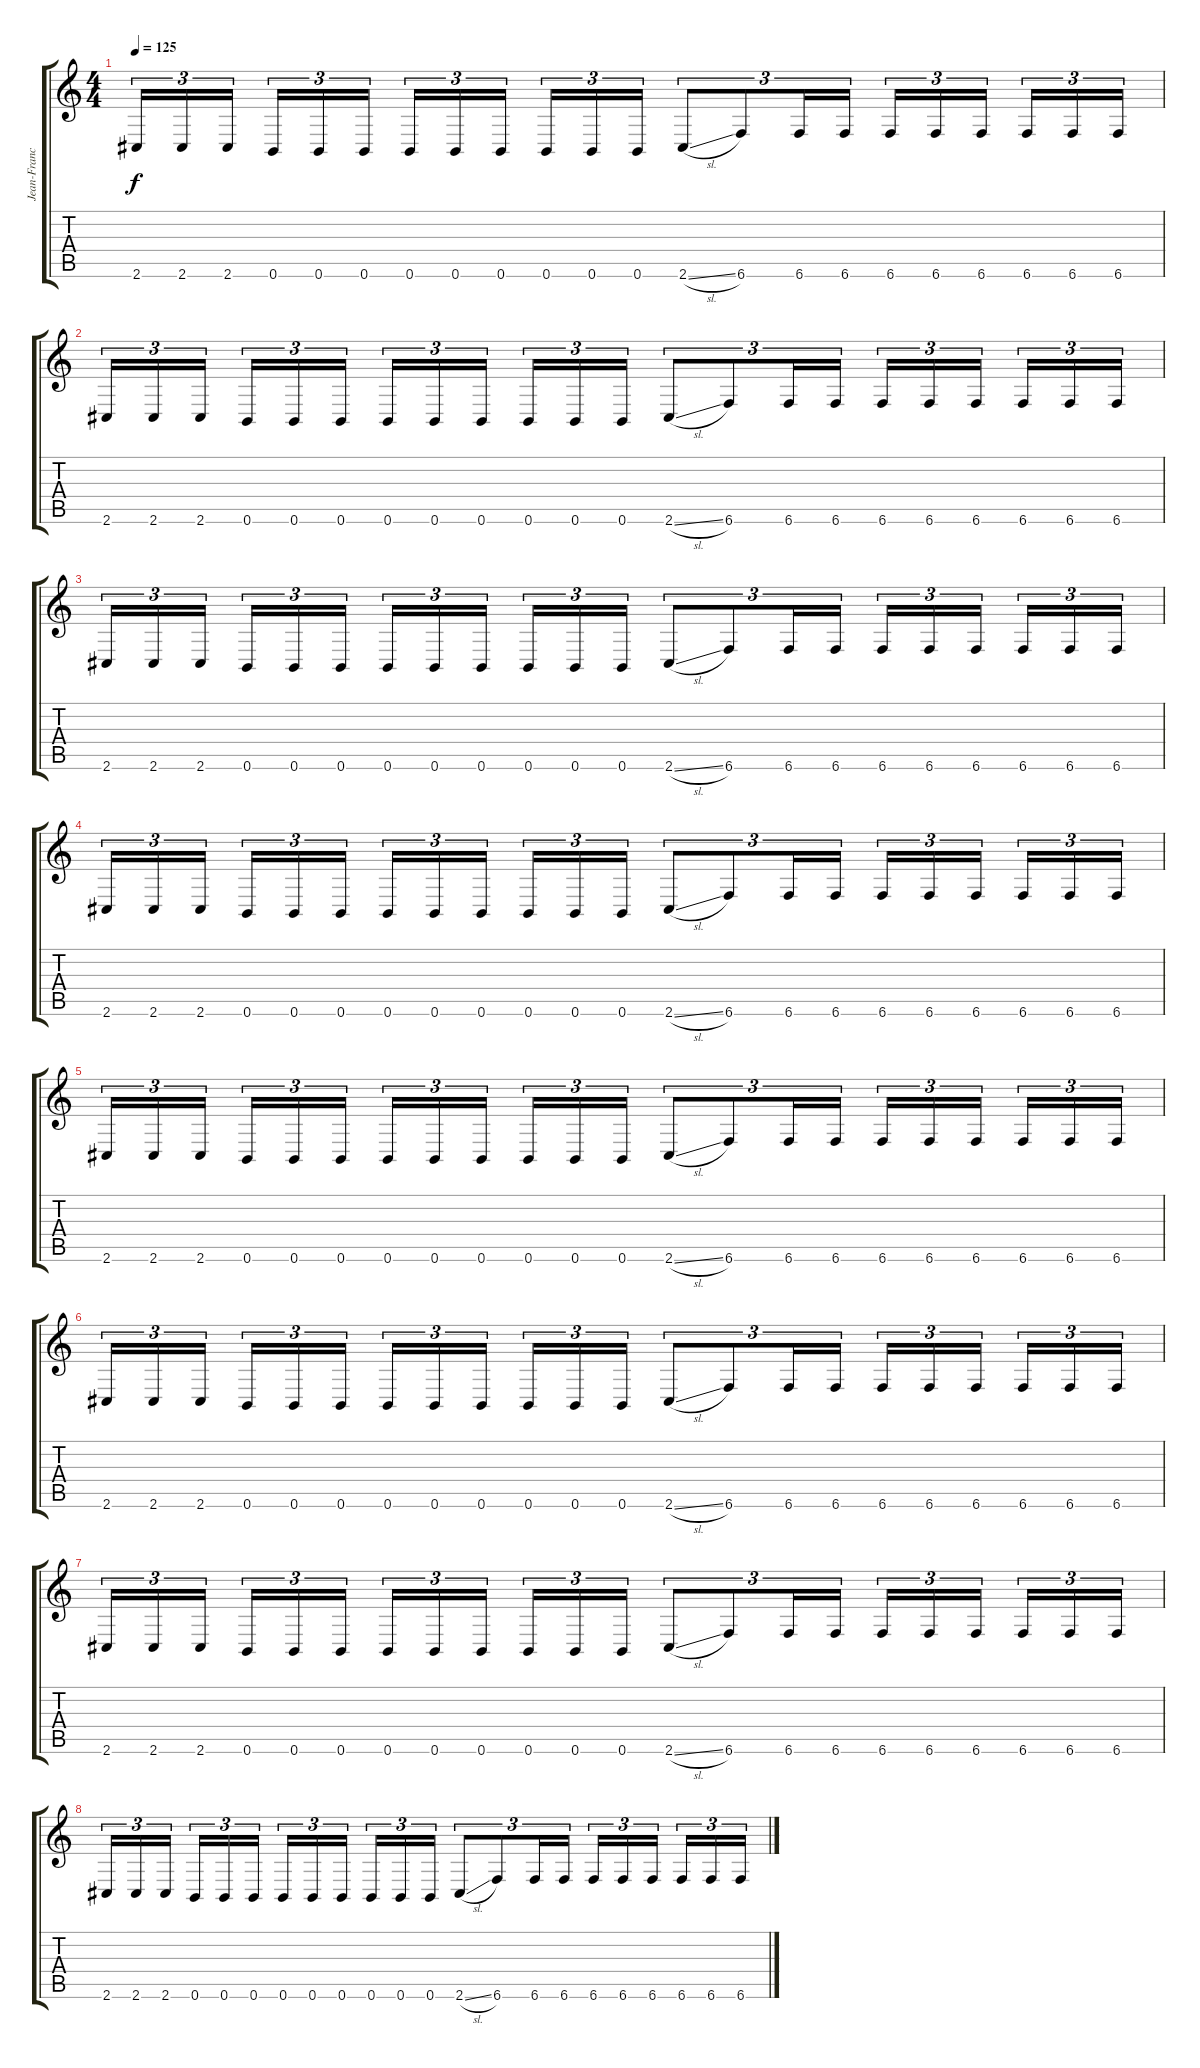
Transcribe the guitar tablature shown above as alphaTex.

\track ("Jean-Francois Dagenais (Lead)" "Jean-Franc") {instrument distortionguitar}
\staff {score tabs}
\tuning (B3 Gb3 D3 A2 E2 B1) {hide}
\ts (4 4)
\tempo 125
\clef g2
\ks c
2.6.16{tu (3 2) dy f} 2.6.16{tu (3 2)} 2.6.16{tu (3 2) beam splitsecondary} 0.6.16{tu (3 2)} 0.6.16{tu (3 2)} 0.6.16{tu (3 2)} 0.6.16{tu (3 2)} 0.6.16{tu (3 2)} 0.6.16{tu (3 2) beam splitsecondary} 0.6.16{tu (3 2)} 0.6.16{tu (3 2)} 0.6.16{tu (3 2)} 2.6{sl}.8{tu (3 2)} 6.6.8{tu (3 2)} 6.6.16{tu (3 2)} 6.6.16{tu (3 2)} 6.6.16{tu (3 2)} 6.6.16{tu (3 2)} 6.6.16{tu (3 2) beam splitsecondary} 6.6.16{tu (3 2)} 6.6.16{tu (3 2)} 6.6.16{tu (3 2)} |
2.6.16{tu (3 2)} 2.6.16{tu (3 2)} 2.6.16{tu (3 2) beam splitsecondary} 0.6.16{tu (3 2)} 0.6.16{tu (3 2)} 0.6.16{tu (3 2)} 0.6.16{tu (3 2)} 0.6.16{tu (3 2)} 0.6.16{tu (3 2) beam splitsecondary} 0.6.16{tu (3 2)} 0.6.16{tu (3 2)} 0.6.16{tu (3 2)} 2.6{sl}.8{tu (3 2)} 6.6.8{tu (3 2)} 6.6.16{tu (3 2)} 6.6.16{tu (3 2)} 6.6.16{tu (3 2)} 6.6.16{tu (3 2)} 6.6.16{tu (3 2) beam splitsecondary} 6.6.16{tu (3 2)} 6.6.16{tu (3 2)} 6.6.16{tu (3 2)} |
2.6.16{tu (3 2)} 2.6.16{tu (3 2)} 2.6.16{tu (3 2) beam splitsecondary} 0.6.16{tu (3 2)} 0.6.16{tu (3 2)} 0.6.16{tu (3 2)} 0.6.16{tu (3 2)} 0.6.16{tu (3 2)} 0.6.16{tu (3 2) beam splitsecondary} 0.6.16{tu (3 2)} 0.6.16{tu (3 2)} 0.6.16{tu (3 2)} 2.6{sl}.8{tu (3 2)} 6.6.8{tu (3 2)} 6.6.16{tu (3 2)} 6.6.16{tu (3 2)} 6.6.16{tu (3 2)} 6.6.16{tu (3 2)} 6.6.16{tu (3 2) beam splitsecondary} 6.6.16{tu (3 2)} 6.6.16{tu (3 2)} 6.6.16{tu (3 2)} |
2.6.16{tu (3 2)} 2.6.16{tu (3 2)} 2.6.16{tu (3 2) beam splitsecondary} 0.6.16{tu (3 2)} 0.6.16{tu (3 2)} 0.6.16{tu (3 2)} 0.6.16{tu (3 2)} 0.6.16{tu (3 2)} 0.6.16{tu (3 2) beam splitsecondary} 0.6.16{tu (3 2)} 0.6.16{tu (3 2)} 0.6.16{tu (3 2)} 2.6{sl}.8{tu (3 2)} 6.6.8{tu (3 2)} 6.6.16{tu (3 2)} 6.6.16{tu (3 2)} 6.6.16{tu (3 2)} 6.6.16{tu (3 2)} 6.6.16{tu (3 2) beam splitsecondary} 6.6.16{tu (3 2)} 6.6.16{tu (3 2)} 6.6.16{tu (3 2)} |
2.6.16{tu (3 2)} 2.6.16{tu (3 2)} 2.6.16{tu (3 2) beam splitsecondary} 0.6.16{tu (3 2)} 0.6.16{tu (3 2)} 0.6.16{tu (3 2)} 0.6.16{tu (3 2)} 0.6.16{tu (3 2)} 0.6.16{tu (3 2) beam splitsecondary} 0.6.16{tu (3 2)} 0.6.16{tu (3 2)} 0.6.16{tu (3 2)} 2.6{sl}.8{tu (3 2)} 6.6.8{tu (3 2)} 6.6.16{tu (3 2)} 6.6.16{tu (3 2)} 6.6.16{tu (3 2)} 6.6.16{tu (3 2)} 6.6.16{tu (3 2) beam splitsecondary} 6.6.16{tu (3 2)} 6.6.16{tu (3 2)} 6.6.16{tu (3 2)} |
2.6.16{tu (3 2)} 2.6.16{tu (3 2)} 2.6.16{tu (3 2) beam splitsecondary} 0.6.16{tu (3 2)} 0.6.16{tu (3 2)} 0.6.16{tu (3 2)} 0.6.16{tu (3 2)} 0.6.16{tu (3 2)} 0.6.16{tu (3 2) beam splitsecondary} 0.6.16{tu (3 2)} 0.6.16{tu (3 2)} 0.6.16{tu (3 2)} 2.6{sl}.8{tu (3 2)} 6.6.8{tu (3 2)} 6.6.16{tu (3 2)} 6.6.16{tu (3 2)} 6.6.16{tu (3 2)} 6.6.16{tu (3 2)} 6.6.16{tu (3 2) beam splitsecondary} 6.6.16{tu (3 2)} 6.6.16{tu (3 2)} 6.6.16{tu (3 2)} |
2.6.16{tu (3 2)} 2.6.16{tu (3 2)} 2.6.16{tu (3 2) beam splitsecondary} 0.6.16{tu (3 2)} 0.6.16{tu (3 2)} 0.6.16{tu (3 2)} 0.6.16{tu (3 2)} 0.6.16{tu (3 2)} 0.6.16{tu (3 2) beam splitsecondary} 0.6.16{tu (3 2)} 0.6.16{tu (3 2)} 0.6.16{tu (3 2)} 2.6{sl}.8{tu (3 2)} 6.6.8{tu (3 2)} 6.6.16{tu (3 2)} 6.6.16{tu (3 2)} 6.6.16{tu (3 2)} 6.6.16{tu (3 2)} 6.6.16{tu (3 2) beam splitsecondary} 6.6.16{tu (3 2)} 6.6.16{tu (3 2)} 6.6.16{tu (3 2)} |
2.6.16{tu (3 2)} 2.6.16{tu (3 2)} 2.6.16{tu (3 2) beam splitsecondary} 0.6.16{tu (3 2)} 0.6.16{tu (3 2)} 0.6.16{tu (3 2)} 0.6.16{tu (3 2)} 0.6.16{tu (3 2)} 0.6.16{tu (3 2) beam splitsecondary} 0.6.16{tu (3 2)} 0.6.16{tu (3 2)} 0.6.16{tu (3 2)} 2.6{sl}.8{tu (3 2)} 6.6.8{tu (3 2)} 6.6.16{tu (3 2)} 6.6.16{tu (3 2)} 6.6.16{tu (3 2)} 6.6.16{tu (3 2)} 6.6.16{tu (3 2) beam splitsecondary} 6.6.16{tu (3 2)} 6.6.16{tu (3 2)} 6.6.16{tu (3 2)}
